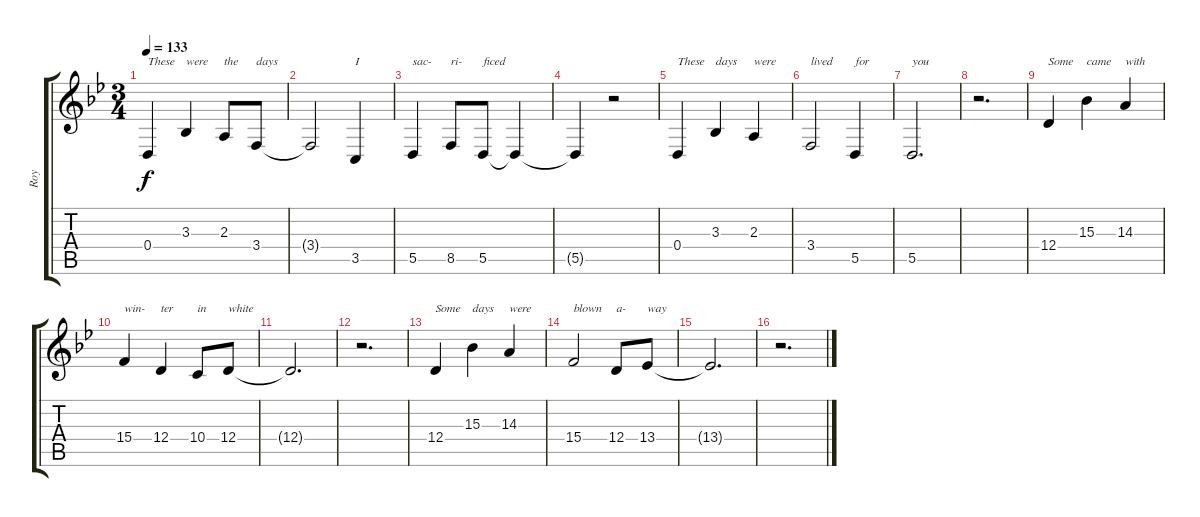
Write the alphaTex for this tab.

\track ("Roy" "Roy") {instrument flute}
\staff {score tabs}
\tuning (E4 B3 G3 D3 A2 E2) {hide}
\ts (3 4)
\tempo 133
\clef g2
\ks gminor
0.4.4{txt "These" dy f} 3.3.4{txt "were"} 2.3.8{txt "the"} 3.4.8{txt "days"} |
3.4{t}.2 3.5.4{txt "I"} |
5.5.4{txt "sac-"} 8.5.8{txt "ri-"} 5.5.8{txt "ficed"} 5.5{t}.4 |
5.5{t}.4 r.2 |
0.4.4{txt "These"} 3.3.4{txt "days"} 2.3.4{txt "were"} |
3.4.2{txt "lived"} 5.5.4{txt "for"} |
5.5.2{d txt "you"} |
r.2{d} |
12.4.4{txt "Some"} 15.3.4{txt "came"} 14.3.4{txt "with"} |
15.4.4{txt "win-"} 12.4.4{txt "ter"} 10.4.8{txt "in"} 12.4.8{txt "white"} |
12.4{t}.2{d} |
r.2{d} |
12.4.4{txt "Some"} 15.3.4{txt "days"} 14.3.4{txt "were"} |
15.4.2{txt "blown"} 12.4.8{txt "a-"} 13.4.8{txt "way"} |
13.4{t}.2{d} |
r.2{d}
